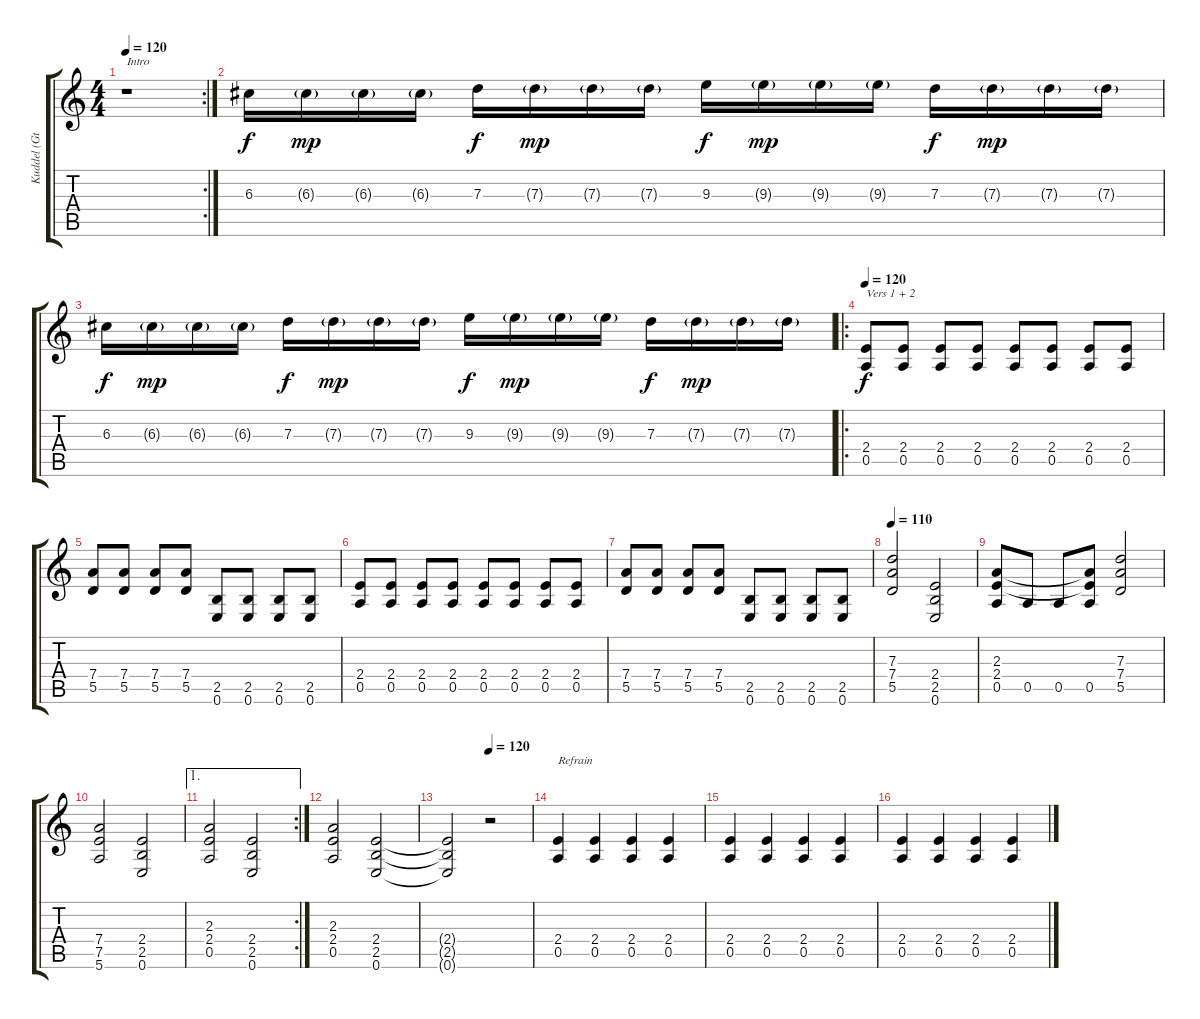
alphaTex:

\track ("Kuddel (Gtr. 1)" "Kuddel (Gt") {instrument distortionguitar}
\staff {score tabs}
\tuning (E4 B3 G3 D3 A2 E2) {hide}
\rc 2
\ts (4 4)
\tempo 120
\tempo 100
\tempo 120
\clef g2
\ks c
r.1{txt "Intro" dy f instrument distortionguitar} |
6.3.16 6.3{g}.16{dy mp} 6.3{g}.16 6.3{g}.16 7.3.16{dy f} 7.3{g}.16{dy mp} 7.3{g}.16 7.3{g}.16 9.3.16{dy f} 9.3{g}.16{dy mp} 9.3{g}.16 9.3{g}.16 7.3.16{dy f} 7.3{g}.16{dy mp} 7.3{g}.16 7.3{g}.16 |
6.3.16{dy f} 6.3{g}.16{dy mp} 6.3{g}.16 6.3{g}.16 7.3.16{dy f} 7.3{g}.16{dy mp} 7.3{g}.16 7.3{g}.16 9.3.16{dy f} 9.3{g}.16{dy mp} 9.3{g}.16 9.3{g}.16 7.3.16{dy f} 7.3{g}.16{dy mp} 7.3{g}.16 7.3{g}.16 |
\ro
\tempo 120
(2.4 0.5).8{txt "Vers 1 + 2" dy f} (2.4 0.5).8 (2.4 0.5).8 (2.4 0.5).8 (2.4 0.5).8 (2.4 0.5).8 (2.4 0.5).8 (2.4 0.5).8 |
(7.4 5.5).8 (7.4 5.5).8 (7.4 5.5).8 (7.4 5.5).8 (2.5 0.6).8 (2.5 0.6).8 (2.5 0.6).8 (2.5 0.6).8 |
(2.4 0.5).8 (2.4 0.5).8 (2.4 0.5).8 (2.4 0.5).8 (2.4 0.5).8 (2.4 0.5).8 (2.4 0.5).8 (2.4 0.5).8 |
(7.4 5.5).8 (7.4 5.5).8 (7.4 5.5).8 (7.4 5.5).8 (2.5 0.6).8 (2.5 0.6).8 (2.5 0.6).8 (2.5 0.6).8 |
\tempo 110
(7.3 7.4 5.5).2 (2.4 2.5 0.6).2 |
(2.3 2.4 0.5).8 0.5.8 0.5.8 (2.3{t} 2.4{t} 0.5).8 (7.3 7.4 5.5).2 |
(7.4 7.5 5.6).2 (2.4 2.5 0.6).2 |
\ae 1
\rc 2
(2.3 2.4 0.5).2 (2.4 2.5 0.6).2 |
(2.3 2.4 0.5).2 (2.4 2.5 0.6).2 |
\tempo (120 0.5)
(2.4{t} 2.5{t} 0.6{t}).2 r.2 |
(2.4 0.5).4{txt "Refrain"} (2.4 0.5).4 (2.4 0.5).4 (2.4 0.5).4 |
(2.4 0.5).4 (2.4 0.5).4 (2.4 0.5).4 (2.4 0.5).4 |
(2.4 0.5).4 (2.4 0.5).4 (2.4 0.5).4 (2.4 0.5).4
